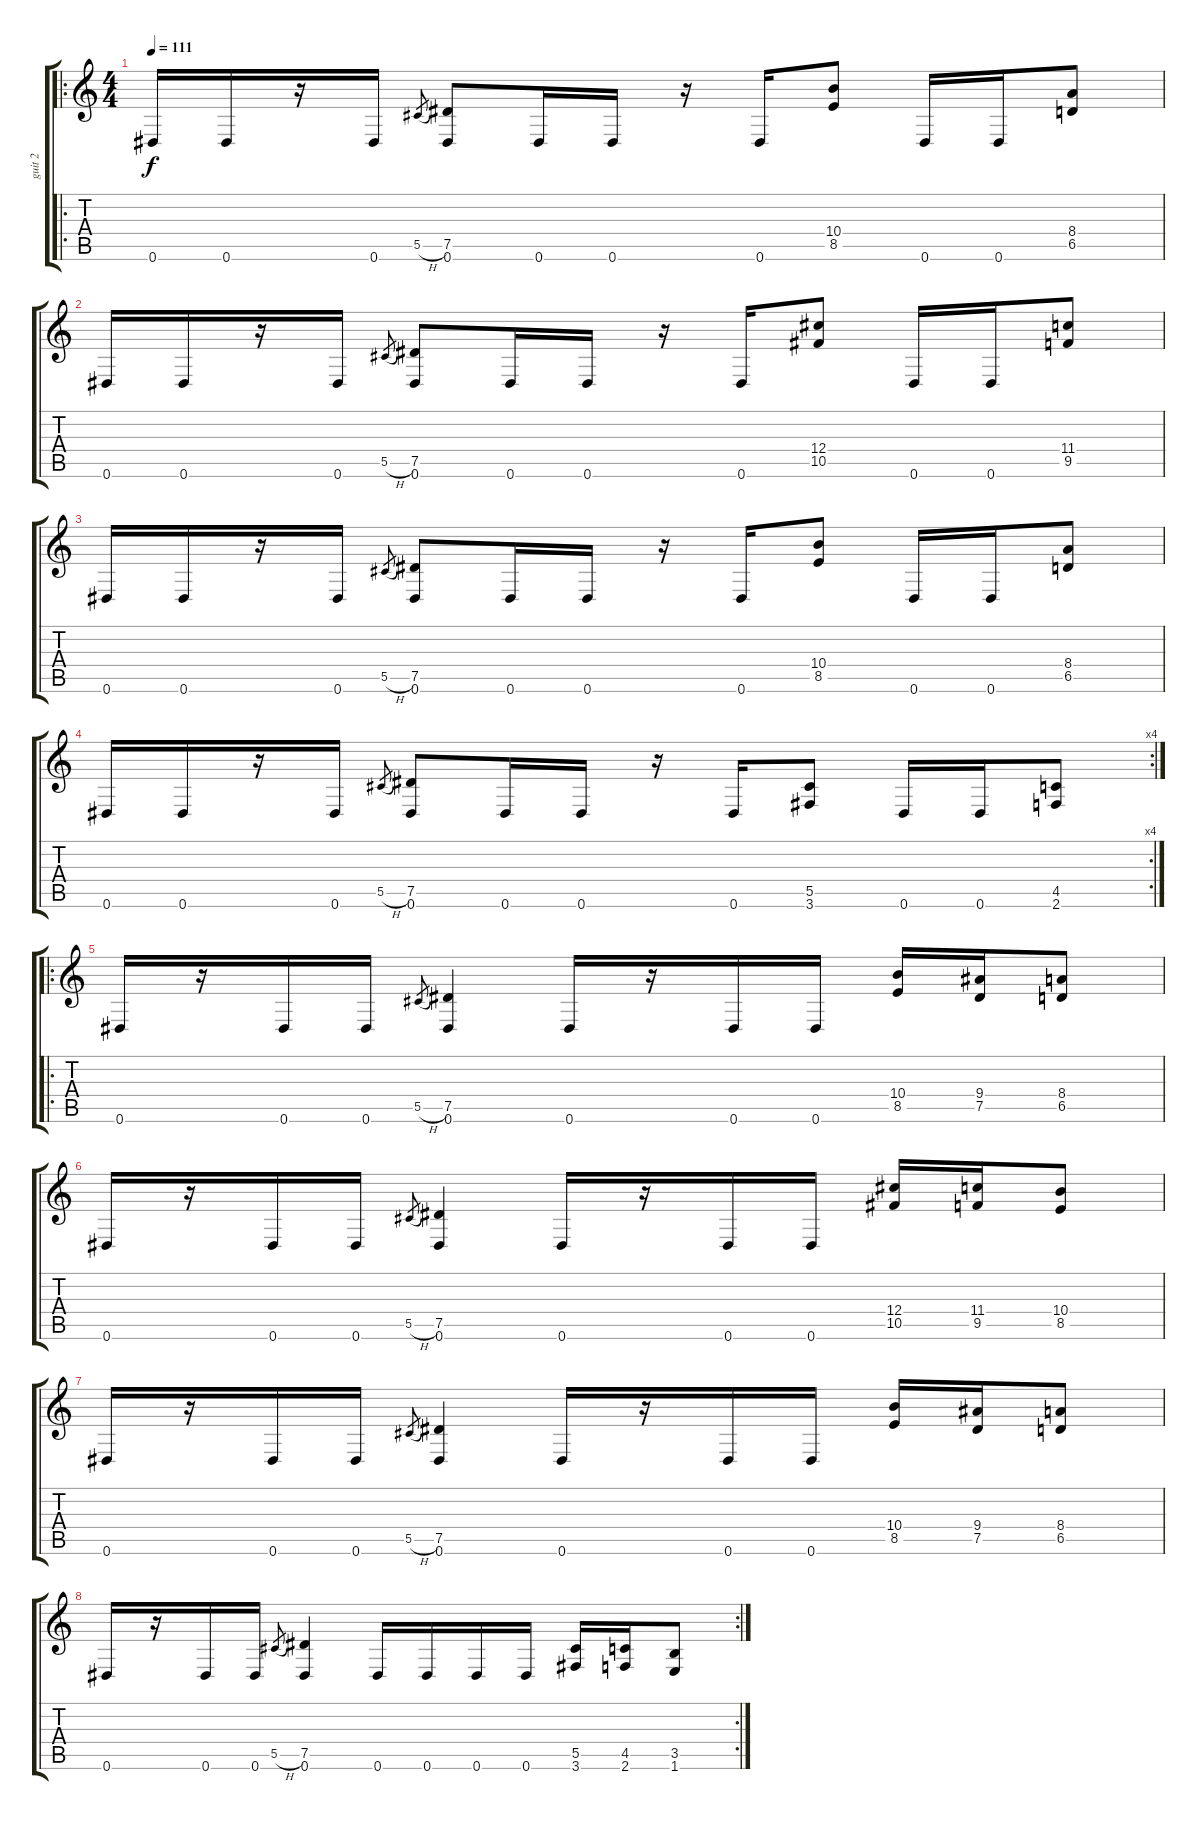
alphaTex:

\track ("guit 2" "guit 2") {instrument distortionguitar}
\staff {score tabs}
\tuning (Eb4 Bb3 Gb3 Db3 Ab2 Eb2) {hide}
\ro
\ts (4 4)
\tempo 111
\clef g2
\ks c
0.6.16{dy f instrument distortionguitar} 0.6.16 r.16 0.6.16 5.5{h}.8{gr} (7.5 0.6).8 0.6.16 0.6.16 r.16 0.6.16 (10.4 8.5).8 0.6.16 0.6.16 (8.4 6.5).8 |
0.6.16 0.6.16 r.16 0.6.16 5.5{h}.8{gr} (7.5 0.6).8 0.6.16 0.6.16 r.16 0.6.16 (12.4 10.5).8 0.6.16 0.6.16 (11.4 9.5).8 |
0.6.16 0.6.16 r.16 0.6.16 5.5{h}.8{gr} (7.5 0.6).8 0.6.16 0.6.16 r.16 0.6.16 (10.4 8.5).8 0.6.16 0.6.16 (8.4 6.5).8 |
\rc 4
0.6.16 0.6.16 r.16 0.6.16 5.5{h}.8{gr} (7.5 0.6).8 0.6.16 0.6.16 r.16 0.6.16 (5.5 3.6).8 0.6.16 0.6.16 (4.5 2.6).8 |
\ro
0.6.16 r.16 0.6.16 0.6.16 5.5{h}.8{gr} (7.5 0.6).4 0.6.16 r.16 0.6.16 0.6.16 (10.4 8.5).16 (9.4 7.5).16 (8.4 6.5).8 |
0.6.16 r.16 0.6.16 0.6.16 5.5{h}.8{gr} (7.5 0.6).4 0.6.16 r.16 0.6.16 0.6.16 (12.4 10.5).16 (11.4 9.5).16 (10.4 8.5).8 |
0.6.16 r.16 0.6.16 0.6.16 5.5{h}.8{gr} (7.5 0.6).4 0.6.16 r.16 0.6.16 0.6.16 (10.4 8.5).16 (9.4 7.5).16 (8.4 6.5).8 |
\rc 2
0.6.16 r.16 0.6.16 0.6.16 5.5{h}.8{gr} (7.5 0.6).4 0.6.16 0.6.16 0.6.16 0.6.16 (5.5 3.6).16 (4.5 2.6).16 (3.5 1.6).8
